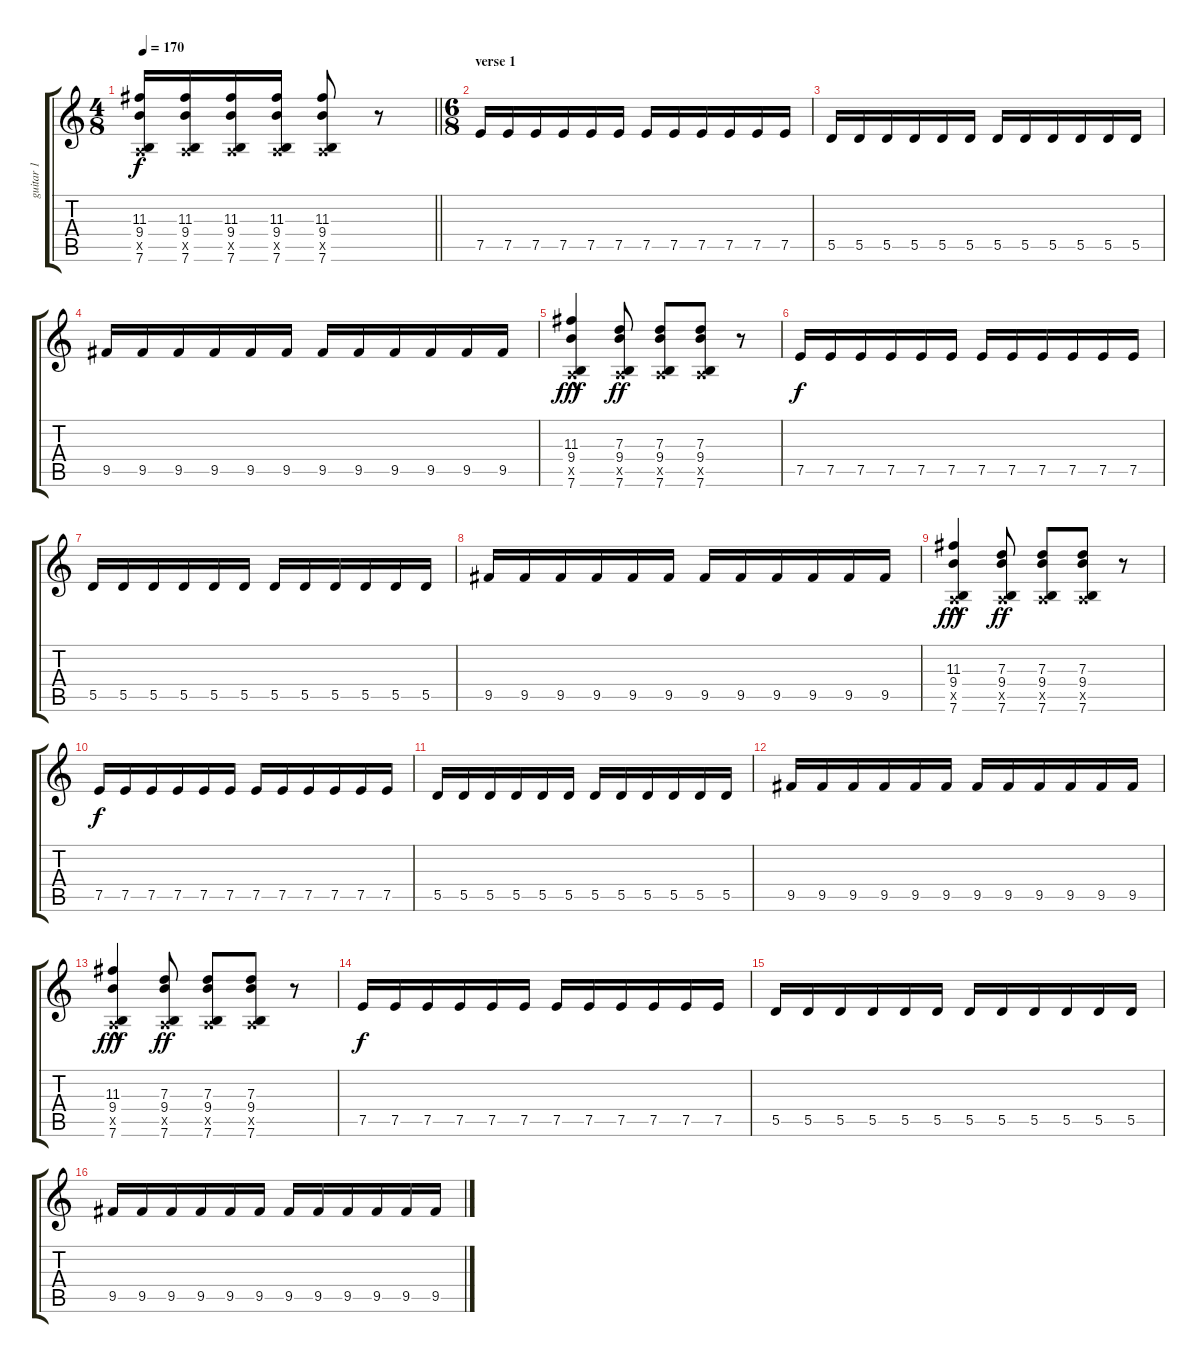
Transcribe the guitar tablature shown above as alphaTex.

\track ("guitar 1" "guitar 1") {instrument overdrivenguitar}
\staff {score tabs}
\tuning (E4 B3 G3 D3 A2 E2) {hide}
\ts (4 8)
\tempo 170
\clef g2
\barLineRight lightlight
\ks c
(11.3 9.4 0.5{x} 7.6).16{dy f} (11.3 9.4 0.5{x} 7.6).16 (11.3 9.4 0.5{x} 7.6).16 (11.3 9.4 0.5{x} 7.6).16 (11.3 9.4 0.5{x} 7.6).8 r.8 |
\ts (6 8)
\section ("" "verse 1")
7.5.16 7.5.16 7.5.16 7.5.16 7.5.16 7.5.16 7.5.16 7.5.16 7.5.16 7.5.16 7.5.16 7.5.16 |
5.5.16 5.5.16 5.5.16 5.5.16 5.5.16 5.5.16 5.5.16 5.5.16 5.5.16 5.5.16 5.5.16 5.5.16 |
9.5.16 9.5.16 9.5.16 9.5.16 9.5.16 9.5.16 9.5.16 9.5.16 9.5.16 9.5.16 9.5.16 9.5.16 |
(11.3 9.4 0.5{x} 7.6{hac}).4{dy fff} (7.3 9.4 0.5{x} 7.6).8{dy ff} (7.3 9.4 0.5{x} 7.6).8 (7.3 9.4 0.5{x} 7.6).8 r.8 |
7.5.16{dy f} 7.5.16 7.5.16 7.5.16 7.5.16 7.5.16 7.5.16 7.5.16 7.5.16 7.5.16 7.5.16 7.5.16 |
5.5.16 5.5.16 5.5.16 5.5.16 5.5.16 5.5.16 5.5.16 5.5.16 5.5.16 5.5.16 5.5.16 5.5.16 |
9.5.16 9.5.16 9.5.16 9.5.16 9.5.16 9.5.16 9.5.16 9.5.16 9.5.16 9.5.16 9.5.16 9.5.16 |
(11.3 9.4 0.5{x} 7.6{hac}).4{dy fff} (7.3 9.4 0.5{x} 7.6).8{dy ff} (7.3 9.4 0.5{x} 7.6).8 (7.3 9.4 0.5{x} 7.6).8 r.8 |
7.5.16{dy f} 7.5.16 7.5.16 7.5.16 7.5.16 7.5.16 7.5.16 7.5.16 7.5.16 7.5.16 7.5.16 7.5.16 |
5.5.16 5.5.16 5.5.16 5.5.16 5.5.16 5.5.16 5.5.16 5.5.16 5.5.16 5.5.16 5.5.16 5.5.16 |
9.5.16 9.5.16 9.5.16 9.5.16 9.5.16 9.5.16 9.5.16 9.5.16 9.5.16 9.5.16 9.5.16 9.5.16 |
(11.3 9.4 0.5{x} 7.6{hac}).4{dy fff} (7.3 9.4 0.5{x} 7.6).8{dy ff} (7.3 9.4 0.5{x} 7.6).8 (7.3 9.4 0.5{x} 7.6).8 r.8 |
7.5.16{dy f} 7.5.16 7.5.16 7.5.16 7.5.16 7.5.16 7.5.16 7.5.16 7.5.16 7.5.16 7.5.16 7.5.16 |
5.5.16 5.5.16 5.5.16 5.5.16 5.5.16 5.5.16 5.5.16 5.5.16 5.5.16 5.5.16 5.5.16 5.5.16 |
9.5.16 9.5.16 9.5.16 9.5.16 9.5.16 9.5.16 9.5.16 9.5.16 9.5.16 9.5.16 9.5.16 9.5.16
